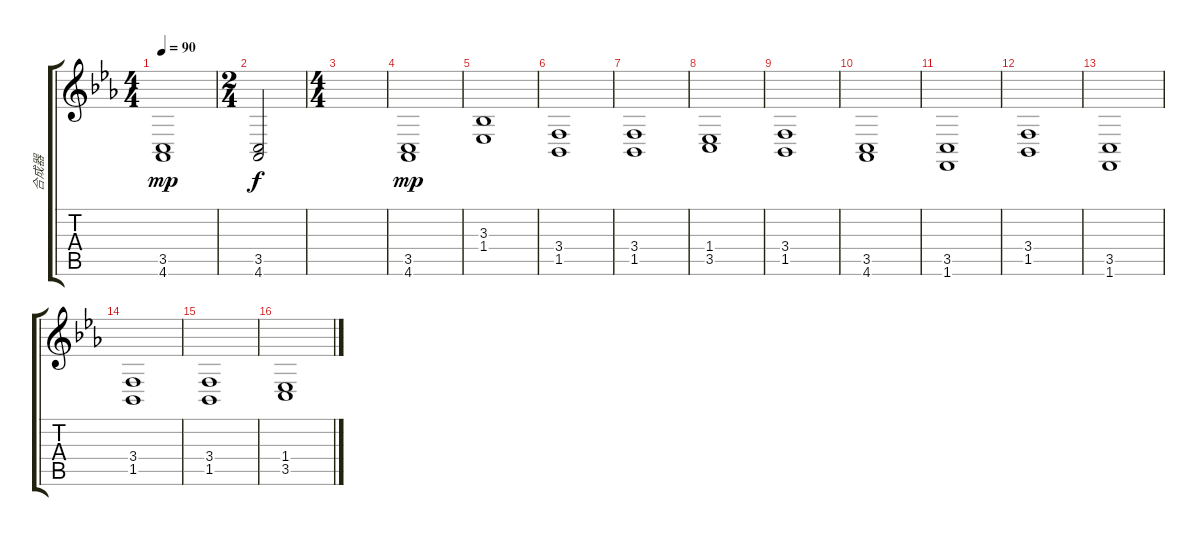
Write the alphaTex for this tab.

\track ("合成器" "合成器") {instrument pad2warm}
\staff {score tabs}
\tuning (E4 B3 G3 D3 A2 E2) {hide}
\ts (4 4)
\tempo 90
\clef g2
\ks eb
(3.5 4.6).1{dy mp} |
\ts (2 4)
(3.5 4.6).2{dy f} |
\ts (4 4)
|
(3.5 4.6).1{dy mp} |
(3.3 1.4).1 |
(3.4 1.5).1 |
(3.4 1.5).1 |
(1.4 3.5).1 |
(3.4 1.5).1 |
(3.5 4.6).1{volume 13} |
(3.5 1.6).1 |
(3.4 1.5).1 |
(3.5 1.6).1 |
(3.4 1.5).1 |
(3.4 1.5).1 |
(1.4 3.5).1
